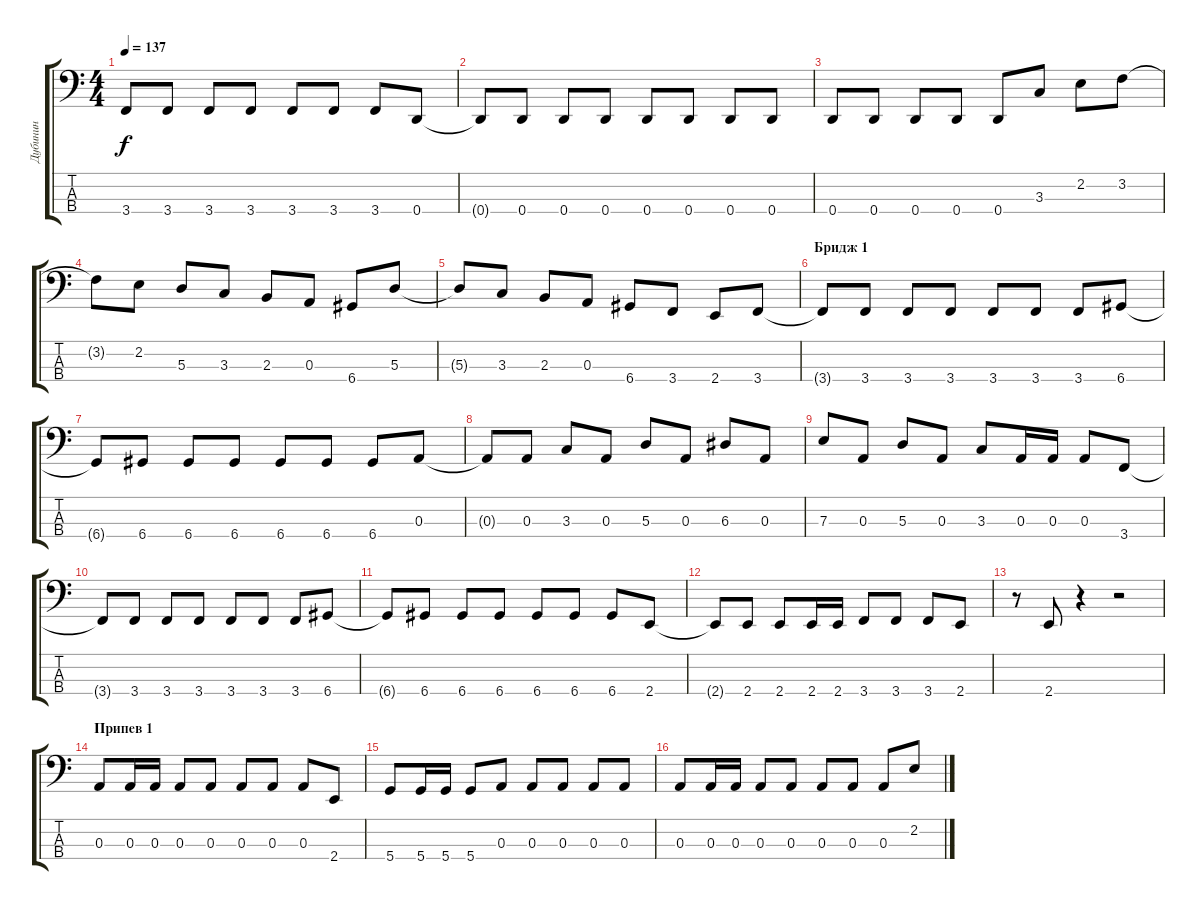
\track ("Дубинин" "Дубинин") {instrument electricbassfinger}
\staff {score tabs}
\tuning (G2 D2 A1 D1) {hide}
\ts (4 4)
\tempo 137
\clef f4
\ks c
3.4.8{dy f} 3.4.8 3.4.8 3.4.8 3.4.8 3.4.8 3.4.8 0.4.8 |
0.4{t}.8 0.4.8 0.4.8 0.4.8 0.4.8 0.4.8 0.4.8 0.4.8 |
0.4.8 0.4.8 0.4.8 0.4.8 0.4.8 3.3.8 2.2.8 3.2.8 |
3.2{t}.8 2.2.8 5.3.8 3.3.8 2.3.8 0.3.8 6.4.8 5.3.8 |
5.3{t}.8 3.3.8 2.3.8 0.3.8 6.4.8 3.4.8 2.4.8 3.4.8 |
\section ("" "Бридж 1")
3.4{t}.8 3.4.8 3.4.8 3.4.8 3.4.8 3.4.8 3.4.8 6.4.8 |
6.4{t}.8 6.4.8 6.4.8 6.4.8 6.4.8 6.4.8 6.4.8 0.3.8 |
0.3{t}.8 0.3.8 3.3.8 0.3.8 5.3.8 0.3.8 6.3.8 0.3.8 |
7.3.8 0.3.8 5.3.8 0.3.8 3.3.8 0.3.16 0.3.16 0.3.8 3.4.8 |
3.4{t}.8 3.4.8 3.4.8 3.4.8 3.4.8 3.4.8 3.4.8 6.4.8 |
6.4{t}.8 6.4.8 6.4.8 6.4.8 6.4.8 6.4.8 6.4.8 2.4.8 |
2.4{t}.8 2.4.8 2.4.8 2.4.16 2.4.16 3.4.8 3.4.8 3.4.8 2.4.8 |
r.8 2.4.8 r.4 r.2 |
\section ("" "Припев 1")
0.3.8 0.3.16 0.3.16 0.3.8 0.3.8 0.3.8 0.3.8 0.3.8 2.4.8 |
5.4.8 5.4.16 5.4.16 5.4.8 0.3.8 0.3.8 0.3.8 0.3.8 0.3.8 |
0.3.8 0.3.16 0.3.16 0.3.8 0.3.8 0.3.8 0.3.8 0.3.8 2.2.8
